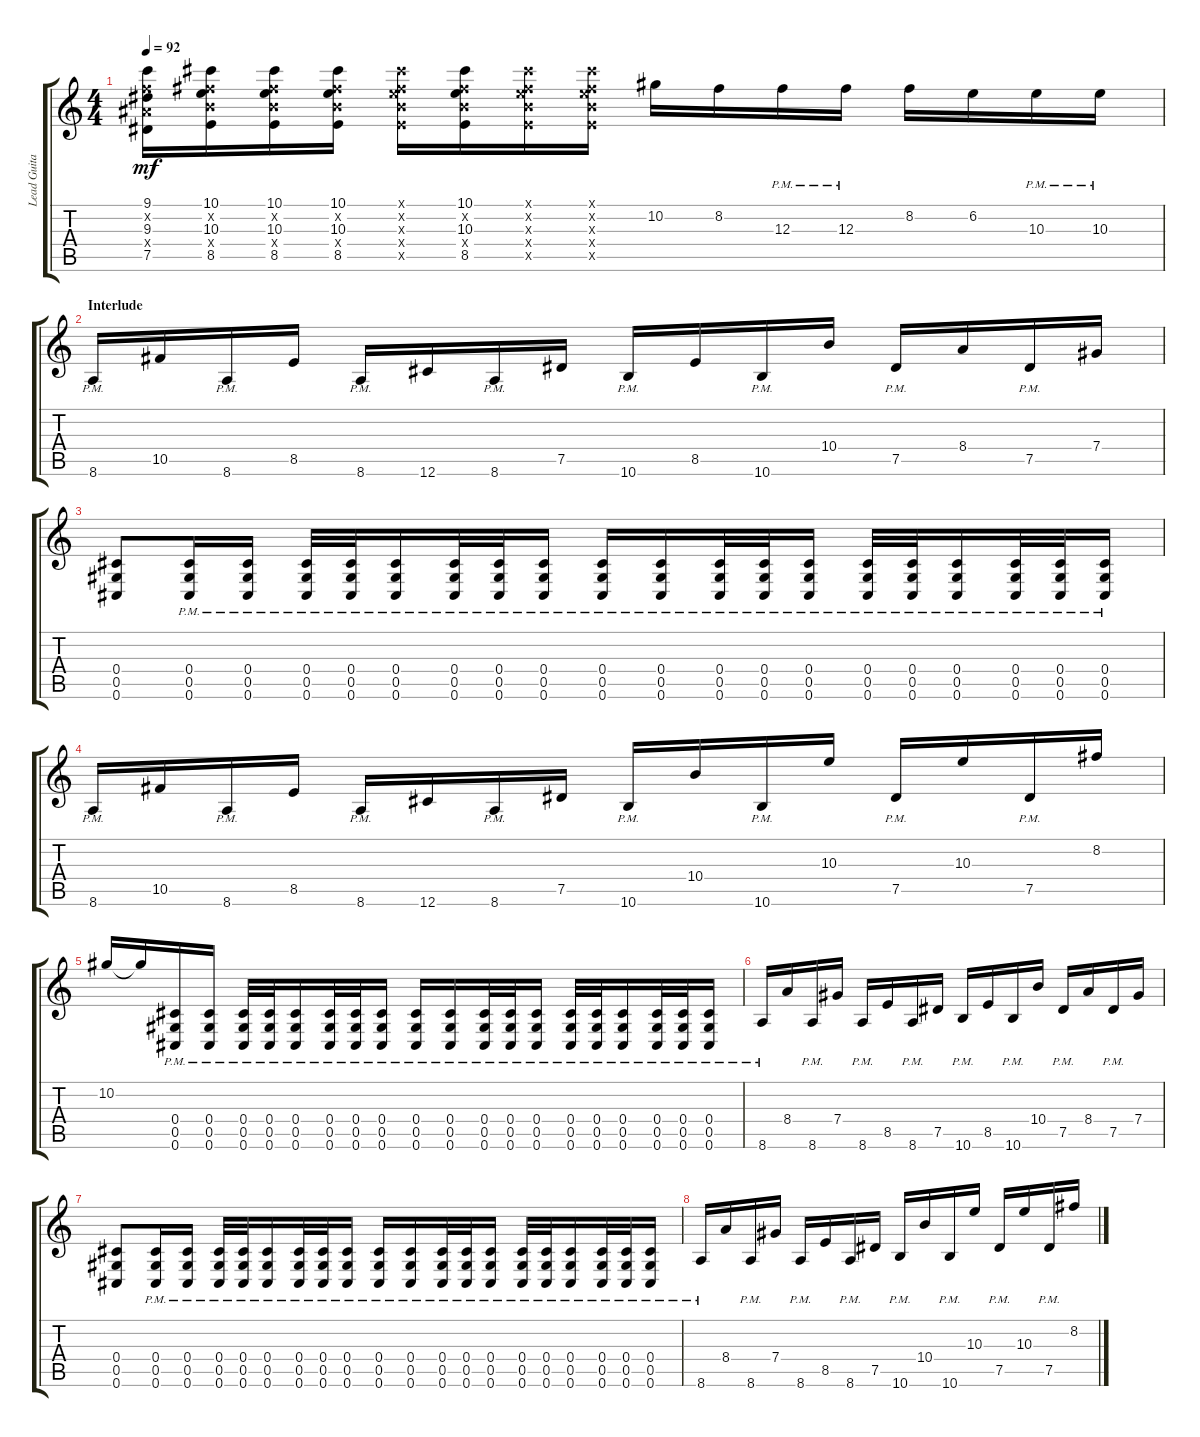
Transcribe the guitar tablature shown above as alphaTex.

\track ("Lead Guitar" "Lead Guita") {instrument distortionguitar}
\staff {score tabs}
\tuning (Eb4 Bb3 Gb3 Db3 Ab2 Db2) {hide}
\ts (4 4)
\tempo 92
\clef g2
\ks c
(9.1 7.2{x} 9.3 9.4{x} 7.5).16{dy mf} (10.1 8.2{x} 10.3 10.4{x} 8.5).16 (10.1 8.2{x} 10.3 10.4{x} 8.5).16 (10.1 8.2{x} 10.3 10.4{x} 8.5).16 (10.1{x} 8.2{x} 10.3{x} 10.4{x} 8.5{x}).16 (10.1 8.2{x} 10.3 10.4{x} 8.5).16 (10.1{x} 8.2{x} 10.3{x} 10.4{x} 8.5{x}).16 (10.1{x} 8.2{x} 10.3{x} 10.4{x} 8.5{x}).16 10.2.16 8.2.16 12.3{pm}.16 12.3{pm}.16 8.2.16 6.2.16 10.3{pm}.16 10.3{pm}.16 |
\section ("" "Interlude")
8.6{pm}.16 10.5.16 8.6{pm}.16 8.5.16 8.6{pm}.16 12.6.16 8.6{pm}.16 7.5.16 10.6{pm}.16 8.5.16 10.6{pm}.16 10.4.16 7.5{pm}.16 8.4.16 7.5{pm}.16 7.4.16 |
(0.4 0.5 0.6).8 (0.4{pm} 0.5{pm} 0.6{pm}).16 (0.4{pm} 0.5{pm} 0.6{pm}).16 (0.4{pm} 0.5{pm} 0.6{pm}).32 (0.4{pm} 0.5{pm} 0.6{pm}).32 (0.4{pm} 0.5{pm} 0.6{pm}).16 (0.4{pm} 0.5{pm} 0.6{pm}).32 (0.4{pm} 0.5{pm} 0.6{pm}).32 (0.4{pm} 0.5{pm} 0.6{pm}).16 (0.4{pm} 0.5{pm} 0.6{pm}).16 (0.4{pm} 0.5{pm} 0.6{pm}).16 (0.4{pm} 0.5{pm} 0.6{pm}).32 (0.4{pm} 0.5{pm} 0.6{pm}).32 (0.4{pm} 0.5{pm} 0.6{pm}).16 (0.4{pm} 0.5{pm} 0.6{pm}).32 (0.4{pm} 0.5{pm} 0.6{pm}).32 (0.4{pm} 0.5{pm} 0.6{pm}).16 (0.4{pm} 0.5{pm} 0.6{pm}).32 (0.4{pm} 0.5{pm} 0.6{pm}).32 (0.4{pm} 0.5{pm} 0.6{pm}).16 |
8.6{pm}.16 10.5.16 8.6{pm}.16 8.5.16 8.6{pm}.16 12.6.16 8.6{pm}.16 7.5.16 10.6{pm}.16 10.4.16 10.6{pm}.16 10.3.16 7.5{pm}.16 10.3.16 7.5{pm}.16 8.2.16 |
10.2.16 10.2{t}.16 (0.4{pm} 0.5{pm} 0.6{pm}).16 (0.4{pm} 0.5{pm} 0.6{pm}).16 (0.4{pm} 0.5{pm} 0.6{pm}).32 (0.4{pm} 0.5{pm} 0.6{pm}).32 (0.4{pm} 0.5{pm} 0.6{pm}).16 (0.4{pm} 0.5{pm} 0.6{pm}).32 (0.4{pm} 0.5{pm} 0.6{pm}).32 (0.4{pm} 0.5{pm} 0.6{pm}).16 (0.4{pm} 0.5{pm} 0.6{pm}).16 (0.4{pm} 0.5{pm} 0.6{pm}).16 (0.4{pm} 0.5{pm} 0.6{pm}).32 (0.4{pm} 0.5{pm} 0.6{pm}).32 (0.4{pm} 0.5{pm} 0.6{pm}).16 (0.4{pm} 0.5{pm} 0.6{pm}).32 (0.4{pm} 0.5{pm} 0.6{pm}).32 (0.4{pm} 0.5{pm} 0.6{pm}).16 (0.4{pm} 0.5{pm} 0.6{pm}).32 (0.4{pm} 0.5{pm} 0.6{pm}).32 (0.4{pm} 0.5{pm} 0.6{pm}).16 |
8.6{pm}.16 8.4.16 8.6{pm}.16 7.4.16 8.6{pm}.16 8.5.16 8.6{pm}.16 7.5.16 10.6{pm}.16 8.5.16 10.6{pm}.16 10.4.16 7.5{pm}.16 8.4.16 7.5{pm}.16 7.4.16 |
(0.4 0.5 0.6).8 (0.4{pm} 0.5{pm} 0.6{pm}).16 (0.4{pm} 0.5{pm} 0.6{pm}).16 (0.4{pm} 0.5{pm} 0.6{pm}).32 (0.4{pm} 0.5{pm} 0.6{pm}).32 (0.4{pm} 0.5{pm} 0.6{pm}).16 (0.4{pm} 0.5{pm} 0.6{pm}).32 (0.4{pm} 0.5{pm} 0.6{pm}).32 (0.4{pm} 0.5{pm} 0.6{pm}).16 (0.4{pm} 0.5{pm} 0.6{pm}).16 (0.4{pm} 0.5{pm} 0.6{pm}).16 (0.4{pm} 0.5{pm} 0.6{pm}).32 (0.4{pm} 0.5{pm} 0.6{pm}).32 (0.4{pm} 0.5{pm} 0.6{pm}).16 (0.4{pm} 0.5{pm} 0.6{pm}).32 (0.4{pm} 0.5{pm} 0.6{pm}).32 (0.4{pm} 0.5{pm} 0.6{pm}).16 (0.4{pm} 0.5{pm} 0.6{pm}).32 (0.4{pm} 0.5{pm} 0.6{pm}).32 (0.4{pm} 0.5{pm} 0.6{pm}).16 |
8.6{pm}.16 8.4.16 8.6{pm}.16 7.4.16 8.6{pm}.16 8.5.16 8.6{pm}.16 7.5.16 10.6{pm}.16 10.4.16 10.6{pm}.16 10.3.16 7.5{pm}.16 10.3.16 7.5{pm}.16 8.2.16
